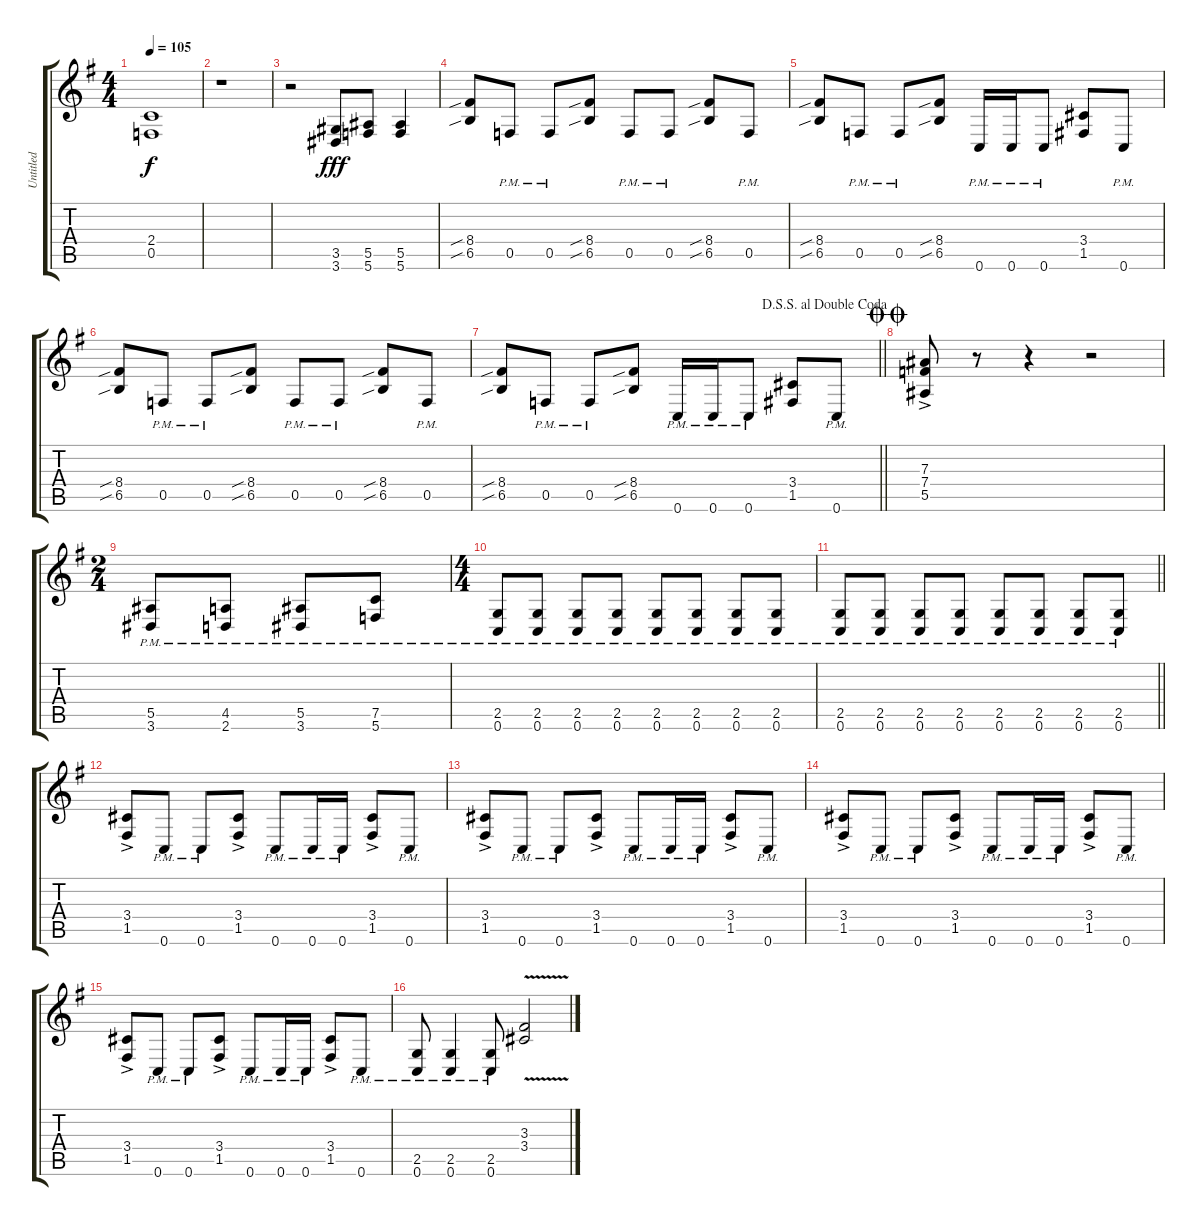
\track ("Untitled" "Untitled") {instrument distortionguitar}
\staff {score tabs}
\tuning (C4 G3 Eb3 Bb2 F2 C2) {hide}
\ts (4 4)
\tempo 105
\clef g2
\ks g
(2.4{t} 0.5{t}).1{dy f} |
r.1 |
r.2 (3.5 3.6).8{dy fff} (5.5 5.6).8 (5.5 5.6).4 |
(8.4{sib} 6.5{sib}).8 0.5{pm}.8 0.5{pm}.8 (8.4{sib} 6.5{sib}).8 0.5{pm}.8 0.5{pm}.8 (8.4{sib} 6.5{sib}).8 0.5{pm}.8 |
(8.4{sib} 6.5{sib}).8 0.5{pm}.8 0.5{pm}.8 (8.4{sib} 6.5{sib}).8 0.6{pm}.16 0.6{pm}.16 0.6{pm}.8 (3.4 1.5).8 0.6{pm}.8 |
(8.4{sib} 6.5{sib}).8 0.5{pm}.8 0.5{pm}.8 (8.4{sib} 6.5{sib}).8 0.5{pm}.8 0.5{pm}.8 (8.4{sib} 6.5{sib}).8 0.5{pm}.8 |
\jump dalsegnosegnoaldoublecoda
\barLineRight lightlight
(8.4{sib} 6.5{sib}).8 0.5{pm}.8 0.5{pm}.8 (8.4{sib} 6.5{sib}).8 0.6{pm}.16 0.6{pm}.16 0.6{pm}.8 (3.4 1.5).8 0.6{pm}.8 |
\jump doublecoda
(7.3{ac} 7.4{ac} 5.5{ac}).8 r.8 r.4 r.2 |
\ts (2 4)
(5.5{pm} 3.6{pm}).8 (4.5{pm} 2.6{pm}).8 (5.5{pm} 3.6{pm}).8 (7.5{pm} 5.6{pm}).8 |
\ts (4 4)
(2.5{pm} 0.6{pm}).8 (2.5{pm} 0.6{pm}).8 (2.5{pm} 0.6{pm}).8 (2.5{pm} 0.6{pm}).8 (2.5{pm} 0.6{pm}).8 (2.5{pm} 0.6{pm}).8 (2.5{pm} 0.6{pm}).8 (2.5{pm} 0.6{pm}).8 |
\barLineRight lightlight
(2.5{pm} 0.6{pm}).8 (2.5{pm} 0.6{pm}).8 (2.5{pm} 0.6{pm}).8 (2.5{pm} 0.6{pm}).8 (2.5{pm} 0.6{pm}).8 (2.5{pm} 0.6{pm}).8 (2.5{pm} 0.6{pm}).8 (2.5{pm} 0.6{pm}).8 |
(3.4{ac} 1.5{ac}).8 0.6{pm}.8 0.6{pm}.8 (3.4{ac} 1.5{ac}).8 0.6{pm}.8 0.6{pm}.16 0.6{pm}.16 (3.4{ac} 1.5{ac}).8 0.6{pm}.8 |
(3.4{ac} 1.5{ac}).8 0.6{pm}.8 0.6{pm}.8 (3.4{ac} 1.5{ac}).8 0.6{pm}.8 0.6{pm}.16 0.6{pm}.16 (3.4{ac} 1.5{ac}).8 0.6{pm}.8 |
(3.4{ac} 1.5{ac}).8 0.6{pm}.8 0.6{pm}.8 (3.4{ac} 1.5{ac}).8 0.6{pm}.8 0.6{pm}.16 0.6{pm}.16 (3.4{ac} 1.5{ac}).8 0.6{pm}.8 |
(3.4{ac} 1.5{ac}).8 0.6{pm}.8 0.6{pm}.8 (3.4{ac} 1.5{ac}).8 0.6{pm}.8 0.6{pm}.16 0.6{pm}.16 (3.4{ac} 1.5{ac}).8 0.6{pm}.8 |
(2.5{pm} 0.6{pm}).8 (2.5{pm} 0.6{pm}).4 (2.5{pm} 0.6{pm}).8 (3.3{v} 3.4{v}).2
